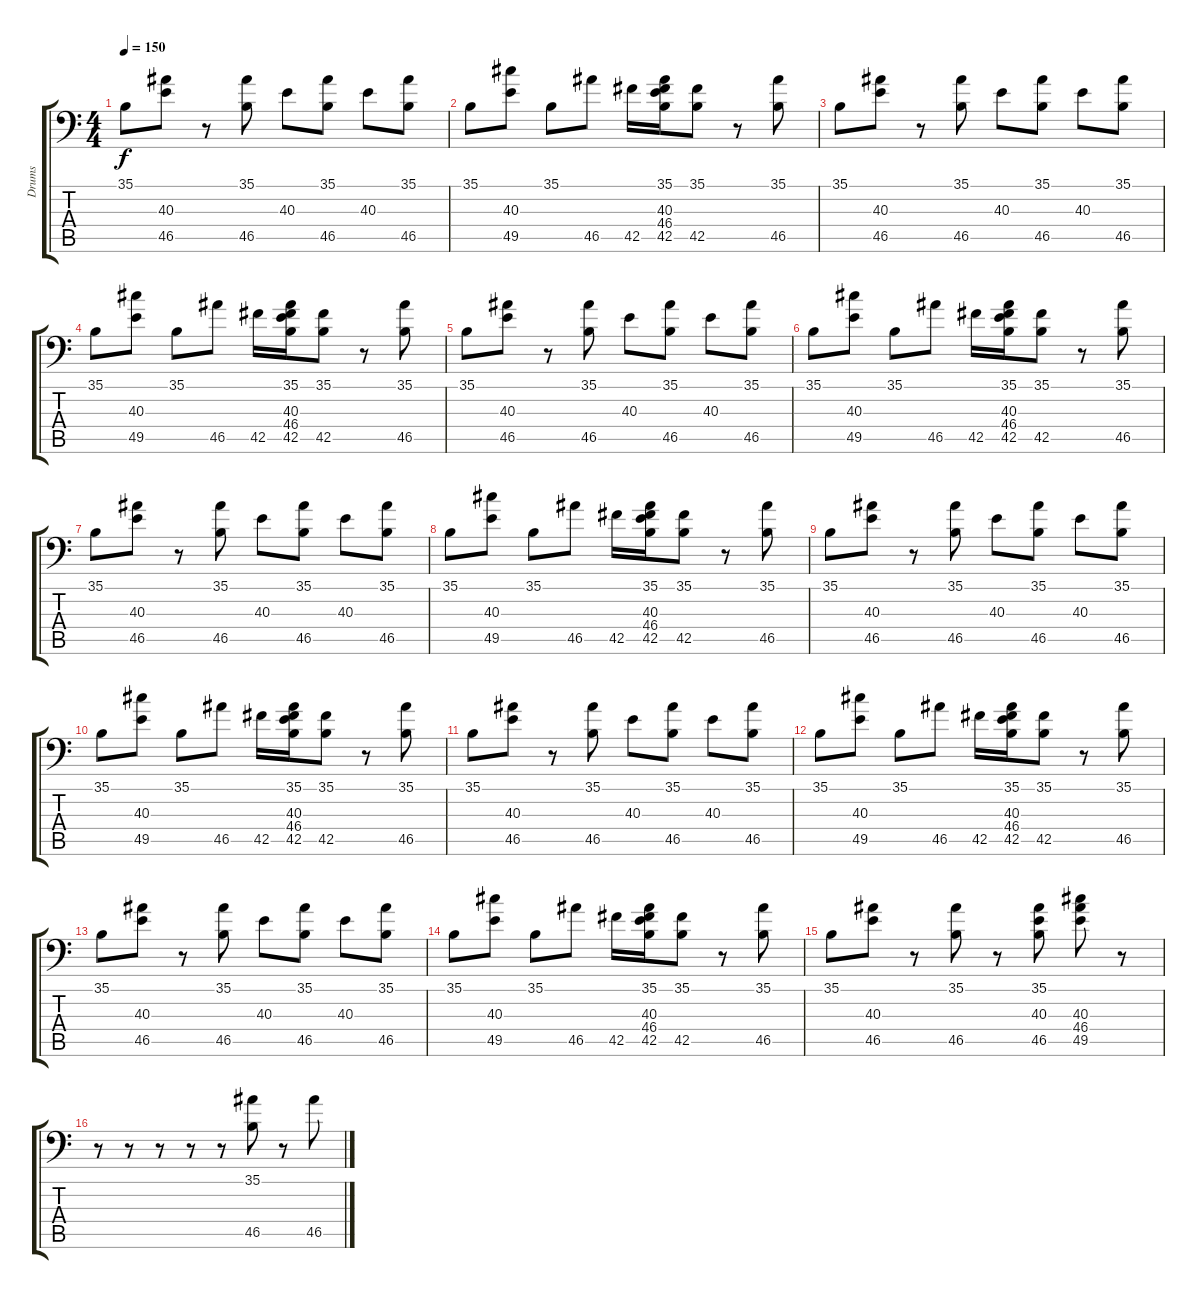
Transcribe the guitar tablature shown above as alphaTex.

\track ("Drums" "Drums") {instrument acousticgrandpiano}
\staff {score tabs}
\tuning (C-1 C-1 C-1 C-1 C-1 C-1) {hide}
\ts (4 4)
\tempo 150
\clef f4
\ks c
35.1.8{dy f} (40.3 46.5).8 r.8 (35.1 46.5).8 40.3.8 (35.1 46.5).8 40.3.8 (35.1 46.5).8 |
35.1.8 (40.3 49.5).8 35.1.8 46.5.8 42.5.16 (35.1 40.3 46.4 42.5).16 (35.1 42.5).8 r.8 (35.1 46.5).8 |
35.1.8 (40.3 46.5).8 r.8 (35.1 46.5).8 40.3.8 (35.1 46.5).8 40.3.8 (35.1 46.5).8 |
35.1.8 (40.3 49.5).8 35.1.8 46.5.8 42.5.16 (35.1 40.3 46.4 42.5).16 (35.1 42.5).8 r.8 (35.1 46.5).8 |
35.1.8 (40.3 46.5).8 r.8 (35.1 46.5).8 40.3.8 (35.1 46.5).8 40.3.8 (35.1 46.5).8 |
35.1.8 (40.3 49.5).8 35.1.8 46.5.8 42.5.16 (35.1 40.3 46.4 42.5).16 (35.1 42.5).8 r.8 (35.1 46.5).8 |
35.1.8 (40.3 46.5).8 r.8 (35.1 46.5).8 40.3.8 (35.1 46.5).8 40.3.8 (35.1 46.5).8 |
35.1.8 (40.3 49.5).8 35.1.8 46.5.8 42.5.16 (35.1 40.3 46.4 42.5).16 (35.1 42.5).8 r.8 (35.1 46.5).8 |
35.1.8 (40.3 46.5).8 r.8 (35.1 46.5).8 40.3.8 (35.1 46.5).8 40.3.8 (35.1 46.5).8 |
35.1.8 (40.3 49.5).8 35.1.8 46.5.8 42.5.16 (35.1 40.3 46.4 42.5).16 (35.1 42.5).8 r.8 (35.1 46.5).8 |
35.1.8 (40.3 46.5).8 r.8 (35.1 46.5).8 40.3.8 (35.1 46.5).8 40.3.8 (35.1 46.5).8 |
35.1.8 (40.3 49.5).8 35.1.8 46.5.8 42.5.16 (35.1 40.3 46.4 42.5).16 (35.1 42.5).8 r.8 (35.1 46.5).8 |
35.1.8 (40.3 46.5).8 r.8 (35.1 46.5).8 40.3.8 (35.1 46.5).8 40.3.8 (35.1 46.5).8 |
35.1.8 (40.3 49.5).8 35.1.8 46.5.8 42.5.16 (35.1 40.3 46.4 42.5).16 (35.1 42.5).8 r.8 (35.1 46.5).8 |
35.1.8 (40.3 46.5).8 r.8 (35.1 46.5).8 r.8 (35.1 40.3 46.5).8 (40.3 46.4 49.5).8 r.8 |
r.8 r.8 r.8 r.8 r.8 (35.1 46.5).8 r.8 46.5.8
